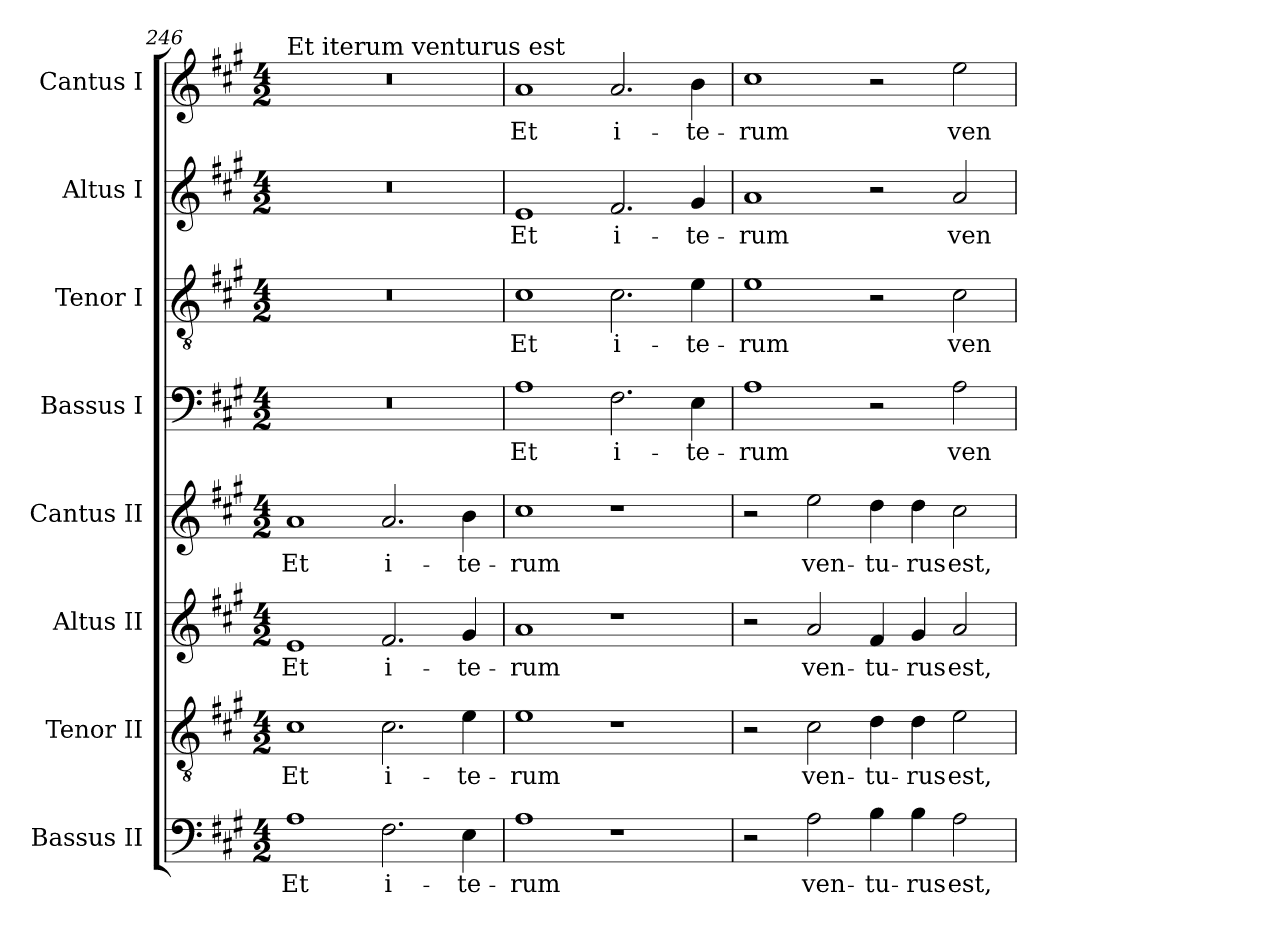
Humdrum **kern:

**kern	**text	**kern	**text	**kern	**text	**kern	**text	**kern	**text	**kern	**text	**kern	**text	**kern	**text
*part8	*part8	*part7	*part7	*part6	*part6	*part5	*part5	*part4	*part4	*part3	*part3	*part2	*part2	*part1	*part1
*staff8	*staff8	*staff7	*staff7	*staff6	*staff6	*staff5	*staff5	*staff4	*staff4	*staff3	*staff3	*staff2	*staff2	*staff1	*staff1
*I"Bassus II	*	*I"Tenor II	*	*I"Altus II	*	*I"Cantus II	*	*I"Bassus I	*	*I"Tenor I	*	*I"Altus I	*	*I"Cantus I	*
*I'B II	*	*I'T II	*	*I'A II	*	*I'C II	*	*I'B I	*	*I'T I	*	*I'A I	*	*I'C I	*
!!LO:PB:g=z
*clefF4	*	*clefGv2	*	*clefG2	*	*clefG2	*	*clefF4	*	*clefGv2	*	*clefG2	*	*clefG2	*
*k[f#c#g#]	*	*k[f#c#g#]	*	*k[f#c#g#]	*	*k[f#c#g#]	*	*k[f#c#g#]	*	*k[f#c#g#]	*	*k[f#c#g#]	*	*k[f#c#g#]	*
*A:	*	*A:	*	*A:	*	*A:	*	*A:	*	*A:	*	*A:	*	*A:	*
*M4/2	*	*M4/2	*	*M4/2	*	*M4/2	*	*M4/2	*	*M4/2	*	*M4/2	*	*M4/2	*
=246	=246	=246	=246	=246	=246	=246	=246	=246	=246	=246	=246	=246	=246	=246	=246
!	!	!	!	!	!	!	!	!	!	!	!	!	!	!LO:TX:a:t=Et iterum venturus est	!
1A	Et	1c#	Et	1e	Et	1a	Et	0r	.	0r	.	0r	.	0r	.
2.F#\	i-	2.c#\	i-	2.f#/	i-	2.a/	i-	.	.	.	.	.	.	.	.
4E\	-te-	4e\	-te-	4g#/	-te-	4b\	-te-	.	.	.	.	.	.	.	.
=247	=247	=247	=247	=247	=247	=247	=247	=247	=247	=247	=247	=247	=247	=247	=247
1A	-rum	1e	-rum	1a	-rum	1cc#	-rum	1A	Et	1c#	Et	1e	Et	1a	Et
1r	.	1r	.	1r	.	1r	.	2.F#\	i-	2.c#\	i-	2.f#/	i-	2.a/	i-
.	.	.	.	.	.	.	.	4E\	-te-	4e\	-te-	4g#/	-te-	4b\	-te-
=248	=248	=248	=248	=248	=248	=248	=248	=248	=248	=248	=248	=248	=248	=248	=248
2r	.	2r	.	2r	.	2r	.	1A	-rum	1e	-rum	1a	-rum	1cc#	-rum
2A\	ven-	2c#\	ven-	2a/	ven-	2ee\	ven-	.	.	.	.	.	.	.	.
4B\	-tu-	4d\	-tu-	4f#/	-tu-	4dd\	-tu-	2r	.	2r	.	2r	.	2r	.
4B\	-rus	4d\	-rus	4g#/	-rus	4dd\	-rus	.	.	.	.	.	.	.	.
2A\	est,	2e\	est,	2a/	est,	2cc#\	est,	2A\	ven-	2c#\	ven-	2a/	ven-	2ee\	ven-
=	=	=	=	=	=	=	=	=	=	=	=	=	=	=	=
*-	*-	*-	*-	*-	*-	*-	*-	*-	*-	*-	*-	*-	*-	*-	*-
